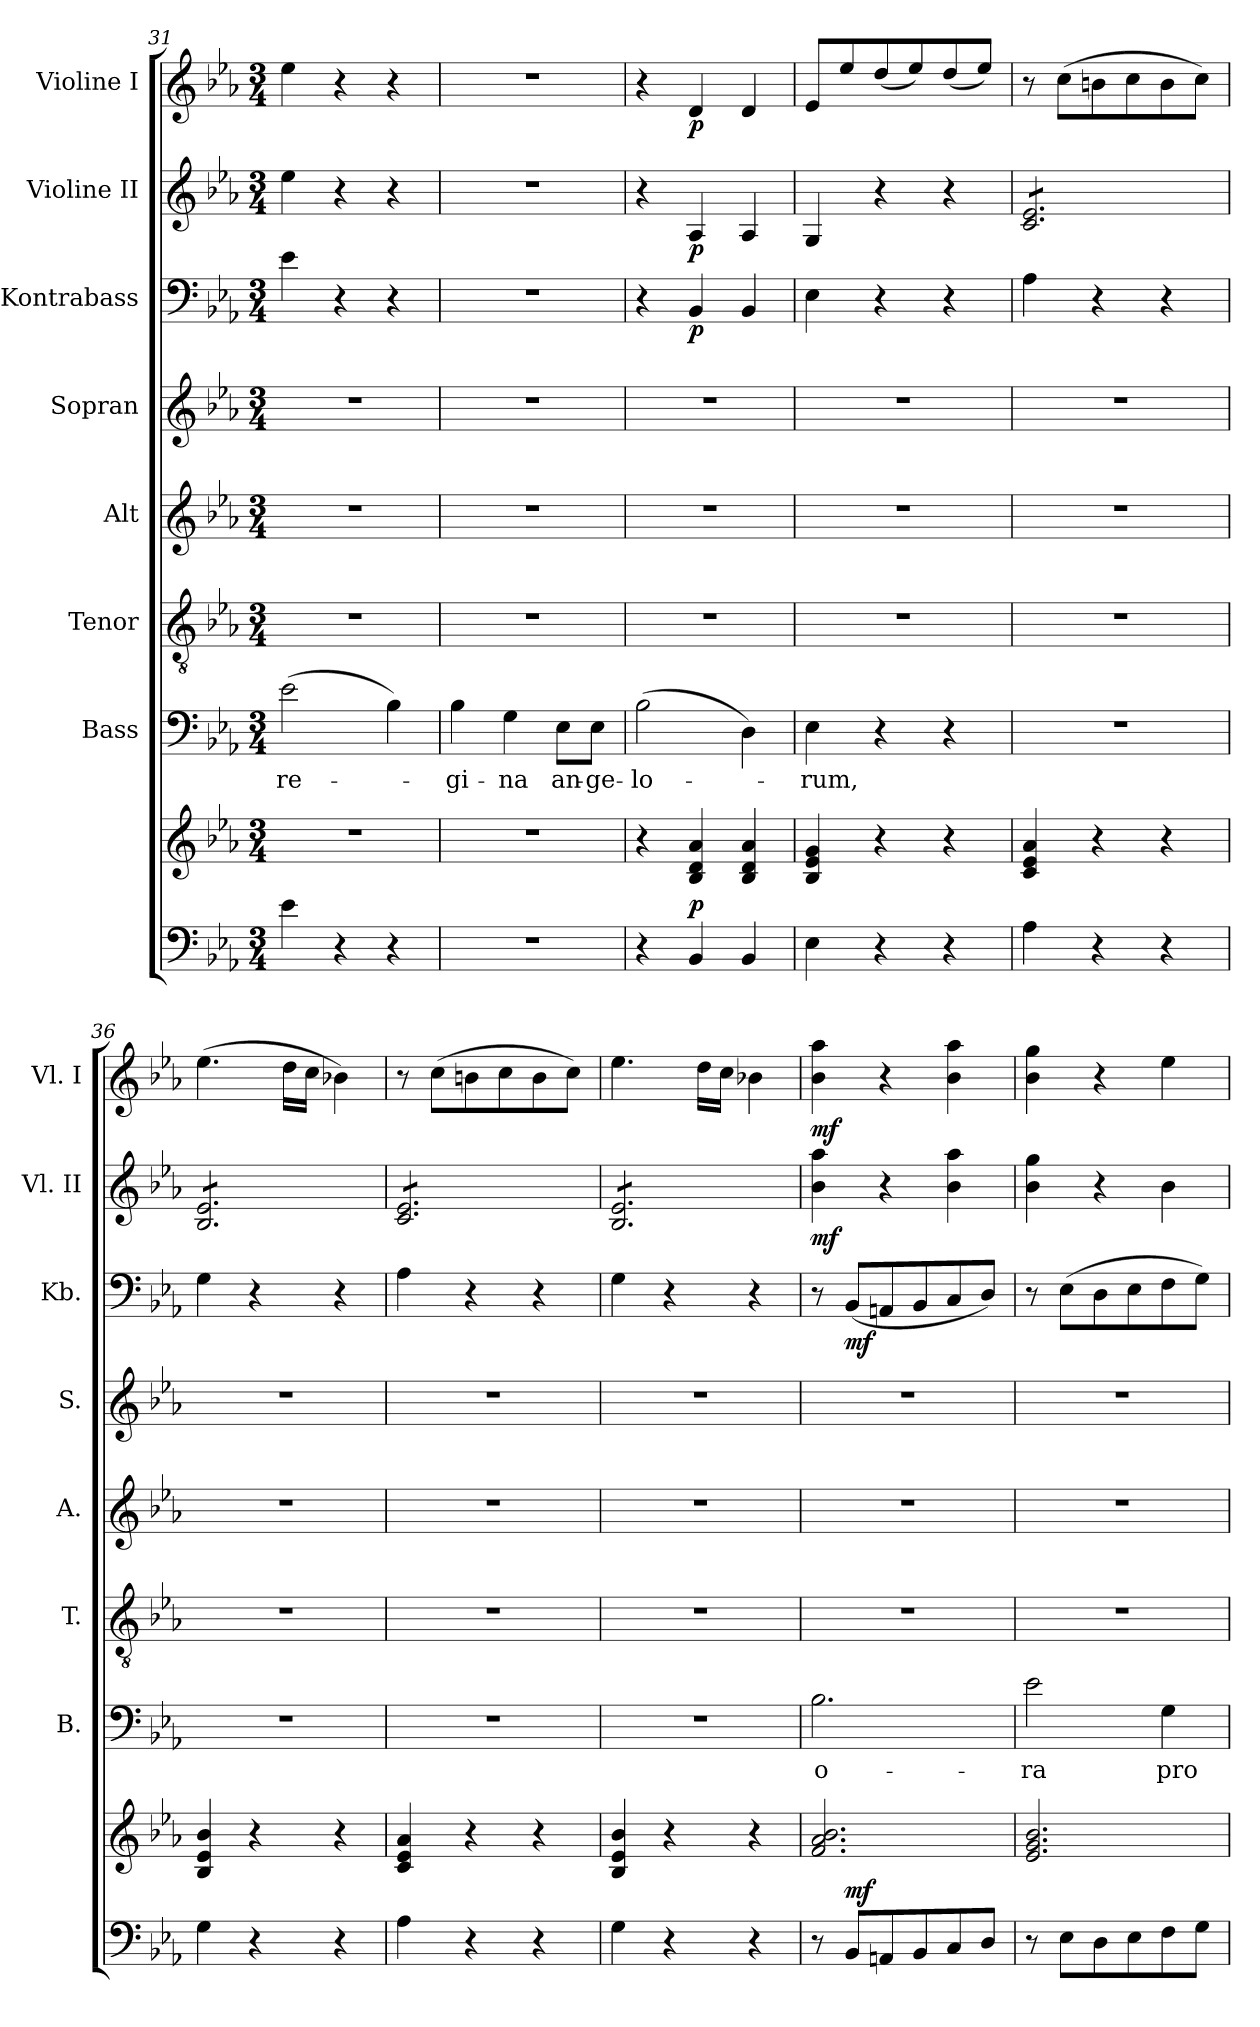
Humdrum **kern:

**kern	**kern	**dynam	**kern	**text	**kern	**kern	**kern	**kern	**dynam	**kern	**dynam	**kern	**dynam
*part8	*part8	*part8	*part7	*part7	*part6	*part5	*part4	*part3	*part3	*part2	*part2	*part1	*part1
*staff9	*staff8	*staff8/9	*staff7	*staff7	*staff6	*staff5	*staff4	*staff3	*staff3	*staff2	*staff2	*staff1	*staff1
*	*	*	*I"Bass	*	*I"Tenor	*I"Alt	*I"Sopran	*I"Kontrabass	*	*I"Violine II	*	*I"Violine I	*
*	*	*	*I'B.	*	*I'T.	*I'A.	*I'S.	*I'Kb.	*	*I'Vl. II	*	*I'Vl. I	*
*clefF4	*clefG2	*	*clefF4	*	*clefGv2	*clefG2	*clefG2	*clefF4	*	*clefG2	*	*clefG2	*
*	*	*	*	*	*	*	*	*ITrd7c12	*	*	*	*	*
*k[b-e-a-]	*k[b-e-a-]	*	*k[b-e-a-]	*	*k[b-e-a-]	*k[b-e-a-]	*k[b-e-a-]	*k[b-e-a-]	*	*k[b-e-a-]	*	*k[b-e-a-]	*
*E-:	*E-:	*	*E-:	*	*E-:	*E-:	*E-:	*E-:	*	*E-:	*	*E-:	*
*M3/4	*M3/4	*	*M3/4	*	*M3/4	*M3/4	*M3/4	*M3/4	*	*M3/4	*	*M3/4	*
=31	=31	=31	=31	=31	=31	=31	=31	=31	=31	=31	=31	=31	=31
!	!	!	!	!LO:LY:b	!	!	!	!	!	!	!	!	!
4e-\	2.r	.	(>2e-\	re-	2.r	2.r	2.r	4E-\	.	4ee-\	.	4ee-\	.
4r	.	.	.	.	.	.	.	4r	.	4r	.	4r	.
4r	.	.	4B-\)	.	.	.	.	4r	.	4r	.	4r	.
=32	=32	=32	=32	=32	=32	=32	=32	=32	=32	=32	=32	=32	=32
!	!	!	!	!LO:LY:b	!	!	!	!	!	!	!	!	!
2.r	2.r	.	4B-\	-gi-	2.r	2.r	2.r	2.r	.	2.r	.	2.r	.
!	!	!	!	!LO:LY:b	!	!	!	!	!	!	!	!	!
.	.	.	4G\	-na	.	.	.	.	.	.	.	.	.
!	!	!	!	!LO:LY:b	!	!	!	!	!	!	!	!	!
.	.	.	8E-\L	an-	.	.	.	.	.	.	.	.	.
!	!	!	!	!LO:LY:b	!	!	!	!	!	!	!	!	!
.	.	.	8E-\J	-ge-	.	.	.	.	.	.	.	.	.
=33	=33	=33	=33	=33	=33	=33	=33	=33	=33	=33	=33	=33	=33
!	!	!	!	!LO:LY:b	!	!	!	!	!	!	!	!	!
4r	4r	.	(>2B-\	-lo-	2.r	2.r	2.r	4r	.	4r	.	4r	.
!	!	!LO:DY:a=2	!	!	!	!	!	!	!LO:DY:b	!	!LO:DY:b	!	!LO:DY:b
4BB-/	4B-/ 4d/ 4a-/	p	.	.	.	.	.	4BBB-/	p	4A-/	p	4d/	p
4BB-/	4B-/ 4d/ 4a-/	.	4D\)	.	.	.	.	4BBB-/	.	4A-/	.	4d/	.
=34	=34	=34	=34	=34	=34	=34	=34	=34	=34	=34	=34	=34	=34
!	!	!	!	!LO:LY:b	!	!	!	!	!	!	!	!	!
4E-\	4B-/ 4e-/ 4g/	.	4E-\	-rum,	2.r	2.r	2.r	4EE-\	.	4G/	.	8e-/L	.
.	.	.	.	.	.	.	.	.	.	.	.	8ee-/	.
4r	4r	.	4r	.	.	.	.	4r	.	4r	.	(<8dd/	.
.	.	.	.	.	.	.	.	.	.	.	.	8ee-/)	.
4r	4r	.	4r	.	.	.	.	4r	.	4r	.	(<8dd/	.
.	.	.	.	.	.	.	.	.	.	.	.	8ee-/J)	.
!!LO:LB:g=z
=35	=35	=35	=35	=35	=35	=35	=35	=35	=35	=35	=35	=35	=35
*	*	*	*	*	*	*	*	*	*	*tremolo	*	*	*
4A-\	4c/ 4e-/ 4a-/	.	2.r	.	2.r	2.r	2.r	4AA-\	.	8c/ 8e-/L	.	8r	.
.	.	.	.	.	.	.	.	.	.	8c/ 8e-/	.	(>8cc\L	.
4r	4r	.	.	.	.	.	.	4r	.	8c/ 8e-/	.	8bn\	.
.	.	.	.	.	.	.	.	.	.	8c/ 8e-/	.	8cc\	.
4r	4r	.	.	.	.	.	.	4r	.	8c/ 8e-/	.	8b\	.
.	.	.	.	.	.	.	.	.	.	8c/ 8e-/J	.	8cc\J)	.
=36	=36	=36	=36	=36	=36	=36	=36	=36	=36	=36	=36	=36	=36
4G\	4B-/ 4e-/ 4b-/	.	2.r	.	2.r	2.r	2.r	4GG\	.	8B-/ 8e-/L	.	(>4.ee-\	.
.	.	.	.	.	.	.	.	.	.	8B-/ 8e-/	.	.	.
4r	4r	.	.	.	.	.	.	4r	.	8B-/ 8e-/	.	.	.
.	.	.	.	.	.	.	.	.	.	8B-/ 8e-/	.	16dd\LL	.
.	.	.	.	.	.	.	.	.	.	.	.	16cc\JJ	.
4r	4r	.	.	.	.	.	.	4r	.	8B-/ 8e-/	.	4b-X\)	.
.	.	.	.	.	.	.	.	.	.	8B-/ 8e-/J	.	.	.
=37	=37	=37	=37	=37	=37	=37	=37	=37	=37	=37	=37	=37	=37
4A-\	4c/ 4e-/ 4a-/	.	2.r	.	2.r	2.r	2.r	4AA-\	.	8c/ 8e-/L	.	8r	.
.	.	.	.	.	.	.	.	.	.	8c/ 8e-/	.	(>8cc\L	.
4r	4r	.	.	.	.	.	.	4r	.	8c/ 8e-/	.	8bn\	.
.	.	.	.	.	.	.	.	.	.	8c/ 8e-/	.	8cc\	.
4r	4r	.	.	.	.	.	.	4r	.	8c/ 8e-/	.	8b\	.
.	.	.	.	.	.	.	.	.	.	8c/ 8e-/J	.	8cc\J)	.
=38	=38	=38	=38	=38	=38	=38	=38	=38	=38	=38	=38	=38	=38
4G\	4B-/ 4e-/ 4b-/	.	2.r	.	2.r	2.r	2.r	4GG\	.	8B-/ 8e-/L	.	4.ee-\	.
.	.	.	.	.	.	.	.	.	.	8B-/ 8e-/	.	.	.
4r	4r	.	.	.	.	.	.	4r	.	8B-/ 8e-/	.	.	.
.	.	.	.	.	.	.	.	.	.	8B-/ 8e-/	.	16dd\LL	.
.	.	.	.	.	.	.	.	.	.	.	.	16cc\JJ	.
4r	4r	.	.	.	.	.	.	4r	.	8B-/ 8e-/	.	4b-X\	.
.	.	.	.	.	.	.	.	.	.	8B-/ 8e-/J	.	.	.
*	*	*	*	*	*	*	*	*	*	*Xtremolo	*	*	*
=39	=39	=39	=39	=39	=39	=39	=39	=39	=39	=39	=39	=39	=39
!	!	!	!	!LO:LY:b	!	!	!	!	!	!	!LO:DY:b	!	!LO:DY:b
8r	2.f/ 2.a-/ 2.b-/	.	2.B-\	o-	2.r	2.r	2.r	8r	.	4b-\ 4aa-\	mf	4b-\ 4aa-\	mf
!	!	!LO:DY:a=2	!	!	!	!	!	!	!LO:DY:b	!	!	!	!
8BB-/L	.	mf	.	.	.	.	.	(<8BBB-/L	mf	.	.	.	.
8AAn/	.	.	.	.	.	.	.	8AAAn/	.	4r	.	4r	.
8BB-/	.	.	.	.	.	.	.	8BBB-/	.	.	.	.	.
8C/	.	.	.	.	.	.	.	8CC/	.	4b-\ 4aa-\	.	4b-\ 4aa-\	.
8D/J	.	.	.	.	.	.	.	8DD/J)	.	.	.	.	.
=40	=40	=40	=40	=40	=40	=40	=40	=40	=40	=40	=40	=40	=40
!	!	!	!	!LO:LY:b	!	!	!	!	!	!	!	!	!
8r	2.e-/ 2.g/ 2.b-/	.	2e-\	-ra	2.r	2.r	2.r	8r	.	4b-\ 4gg\	.	4b-\ 4gg\	.
8E-\L	.	.	.	.	.	.	.	(>8EE-\L	.	.	.	.	.
8D\	.	.	.	.	.	.	.	8DD\	.	4r	.	4r	.
8E-\	.	.	.	.	.	.	.	8EE-\	.	.	.	.	.
!	!	!	!	!LO:LY:b	!	!	!	!	!	!	!	!	!
8F\	.	.	4G\	pro	.	.	.	8FF\	.	4b-\	.	4ee-\	.
8G\J	.	.	.	.	.	.	.	8GG\J)	.	.	.	.	.
=	=	=	=	=	=	=	=	=	=	=	=	=	=
*-	*-	*-	*-	*-	*-	*-	*-	*-	*-	*-	*-	*-	*-
